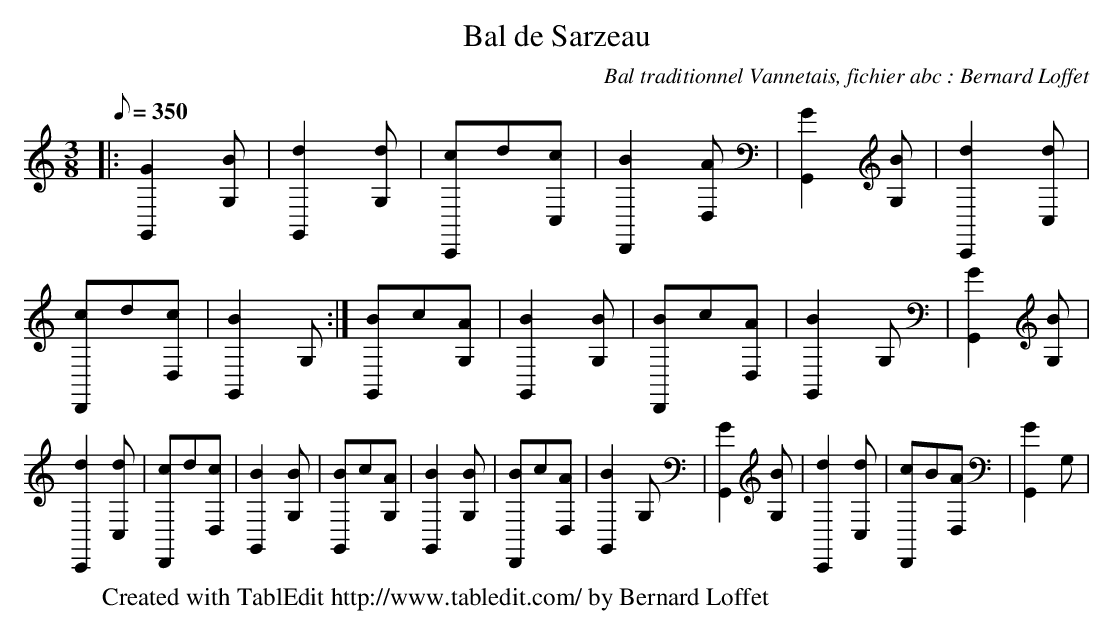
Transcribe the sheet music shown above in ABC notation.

X:1
T:Bal de Sarzeau
C:Bal traditionnel Vannetais, fichier abc : Bernard Loffet
L:1/8
Q:350
K:C
M:3/8
|: [G2G,,2][BG,] | [d2G,,2][dG,] | [cC,,]d[cC,] | [B2D,,2][AD,] | [G2G,,2][BG,] | \
 [d2C,,2][dC,] | [cD,,]d[cD,] | [B2G,,2]G, :| [BG,,]c[AG,] | [B2G,,2][BG,] | [BD,,]c[AD,] | \
 [B2G,,2]G, | [G2G,,2][BG,] | [d2C,,2][dC,] | [cD,,]d[cD,] | [B2G,,2][BG,] | [BG,,]c[AG,] | \
 [B2G,,2][BG,] | [BD,,]c[AD,] | [B2G,,2]G, | [G2G,,2][BG,] | [d2C,,2][dC,] | [cD,,]B[AD,] | \
 [G2G,,2]G, | \
W:Created with TablEdit http://www.tabledit.com/ by Bernard Loffet
